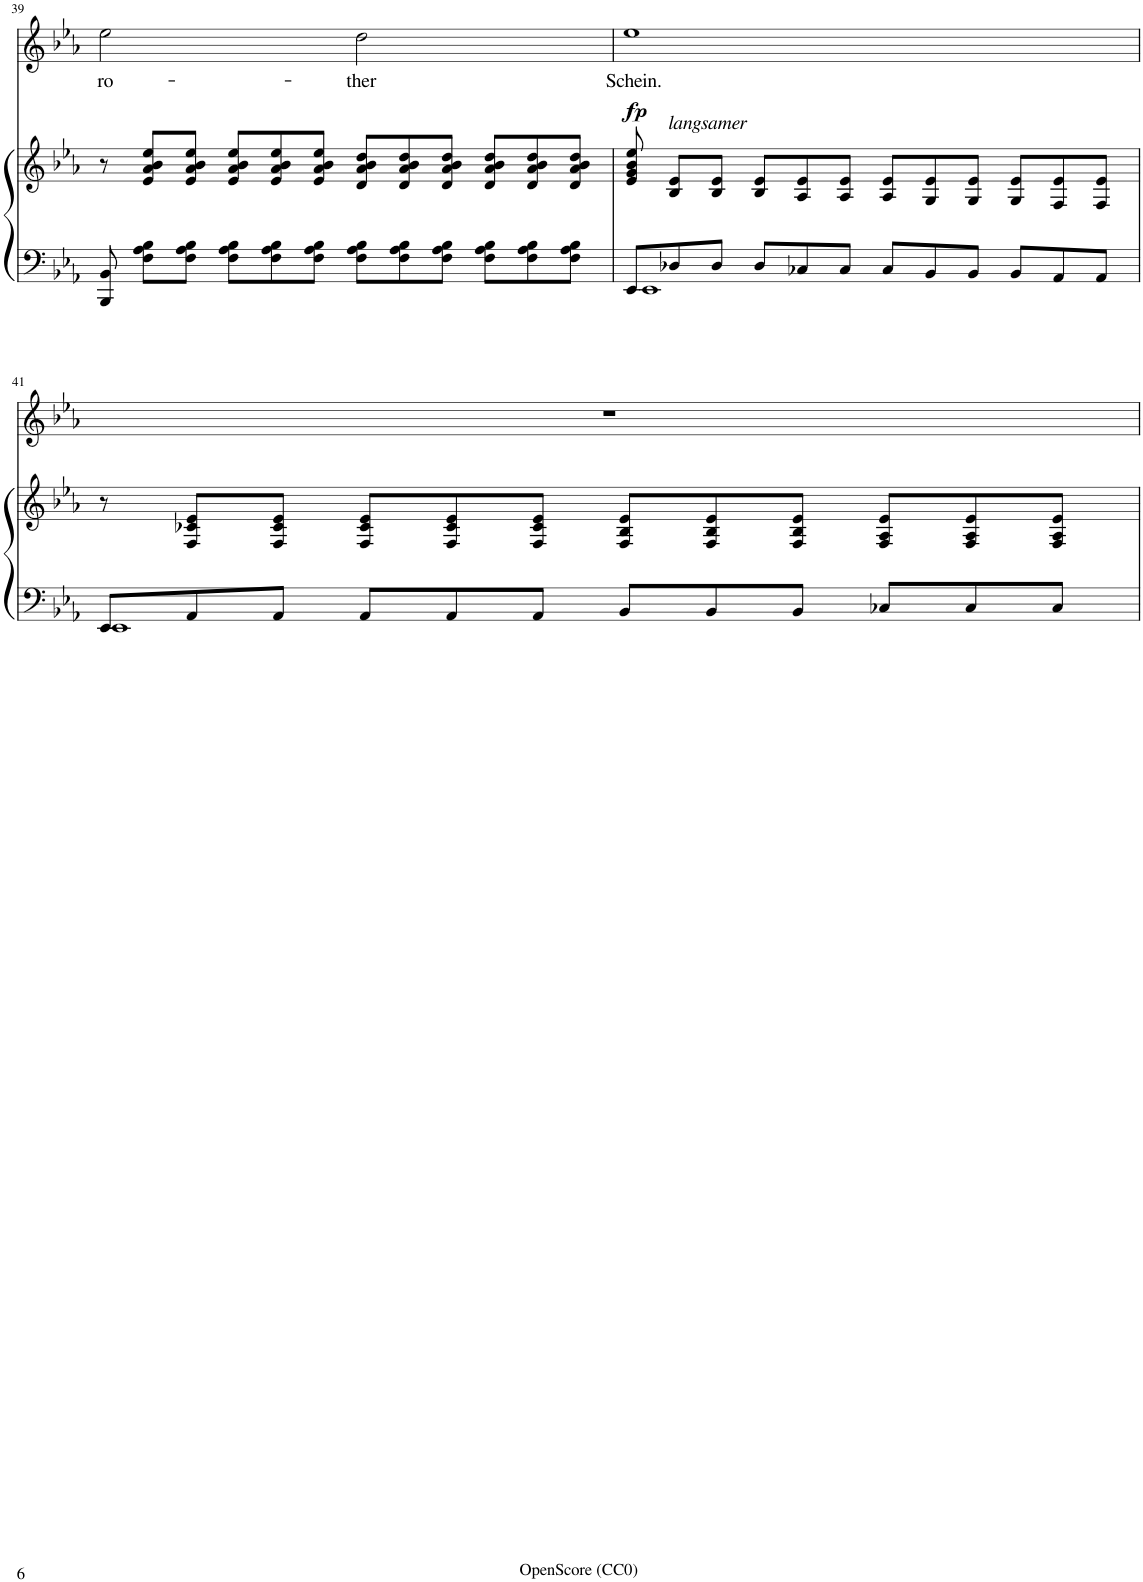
**kern	**kern	**dynam	**kern	**text
*part2	*part2	*part2	*part1	*part1
*staff3	*staff2	*staff2/3	*staff1	*staff1
*I"Piano	*	*	*I"Voice	*
*I'Pno	*	*	*	*
!!LO:PB:g=z
*clefF4	*clefG2	*	*clefG2	*
*k[b-e-a-]	*k[b-e-a-]	*	*k[b-e-a-]	*
*M4/4	*M4/4	*	*M4/4	*
*met(c)	*met(c)	*	*met(c)	*
=39	=39	=39	=39	=39
*^	*	*	*	*
!	!	!	!	!	!LO:LY:b
1ryy	12BBB-/ 12BB-/	12r	.	2ee-\	ro-
.	12F\ 12A-\ 12B-\L	12e-/ 12a-/ 12b-/ 12ee-/L	.	.	.
.	12F\ 12A-\ 12B-\J	12e-/ 12a-/ 12b-/ 12ee-/J	.	.	.
*	*Xbrackettup	*Xbrackettup	*	*	*
.	12F\ 12A-\ 12B-\L	12e-/ 12a-/ 12b-/ 12ee-/L	.	.	.
.	12F\ 12A-\ 12B-\	12e-/ 12a-/ 12b-/ 12ee-/	.	.	.
.	12F\ 12A-\ 12B-\J	12e-/ 12a-/ 12b-/ 12ee-/J	.	.	.
!	!	!	!	!	!LO:LY:b
.	12F\ 12A-\ 12B-\L	12d/ 12a-/ 12b-/ 12dd/L	.	2dd\	-ther
.	12F\ 12A-\ 12B-\	12d/ 12a-/ 12b-/ 12dd/	.	.	.
.	12F\ 12A-\ 12B-\J	12d/ 12a-/ 12b-/ 12dd/J	.	.	.
.	12F\ 12A-\ 12B-\L	12d/ 12a-/ 12b-/ 12dd/L	.	.	.
.	12F\ 12A-\ 12B-\	12d/ 12a-/ 12b-/ 12dd/	.	.	.
.	12F\ 12A-\ 12B-\J	12d/ 12a-/ 12b-/ 12dd/J	.	.	.
=40	=40	=40	=40	=40	=40
*	*	*brackettup	*	*	*
!	!	!	!LO:DY:a	!	!LO:LY:b
*	*	*	*	*^	*
1EE-	12EE-/L	12e-/ 12g/ 12b-/ 12ee-/	fp	1ee-	12ryy	Schein.
!	!	!	!	!	!LO:TX:b:i:t=langsamer	!
.	12D-X/	12B-/ 12e-/L	.	.	3%2ryy	.
.	12D-/J	12B-/ 12e-/J	.	.	.	.
*	*	*Xbrackettup	*	*	*	*
.	12D-/L	12B-/ 12e-/L	.	.	.	.
.	12C-X/	12A-/ 12e-/	.	.	.	.
.	12C-/J	12A-/ 12e-/J	.	.	.	.
.	12C-/L	12A-/ 12e-/L	.	.	.	.
.	12BB-/	12G/ 12e-/	.	.	.	.
.	12BB-/J	12G/ 12e-/J	.	.	.	.
.	12BB-/L	12G/ 12e-/L	.	.	6.ryy	.
.	12AA-/	12F/ 12e-/	.	.	.	.
.	12AA-/J	12F/ 12e-/J	.	.	.	.
*	*	*	*	*v	*v	*
!!LO:LB:g=z
=41	=41	=41	=41	=41	=41
*	*	*brackettup	*	*	*
1EE-	12EE-/L	12r	.	1r	.
.	12AA-/	12F/ 12c-X/ 12e-/L	.	.	.
.	12AA-/J	12F/ 12c-/ 12e-/J	.	.	.
*	*	*Xbrackettup	*	*	*
.	12AA-/L	12F/ 12c-/ 12e-/L	.	.	.
.	12AA-/	12F/ 12c-/ 12e-/	.	.	.
.	12AA-/J	12F/ 12c-/ 12e-/J	.	.	.
.	12BB-/L	12F/ 12B-/ 12e-/L	.	.	.
.	12BB-/	12F/ 12B-/ 12e-/	.	.	.
.	12BB-/J	12F/ 12B-/ 12e-/J	.	.	.
.	12C-X/L	12F/ 12A-/ 12e-/L	.	.	.
.	12C-/	12F/ 12A-/ 12e-/	.	.	.
.	12C-/J	12F/ 12A-/ 12e-/J	.	.	.
*v	*v	*	*	*	*
=	=	=	=	=
*-	*-	*-	*-	*-
